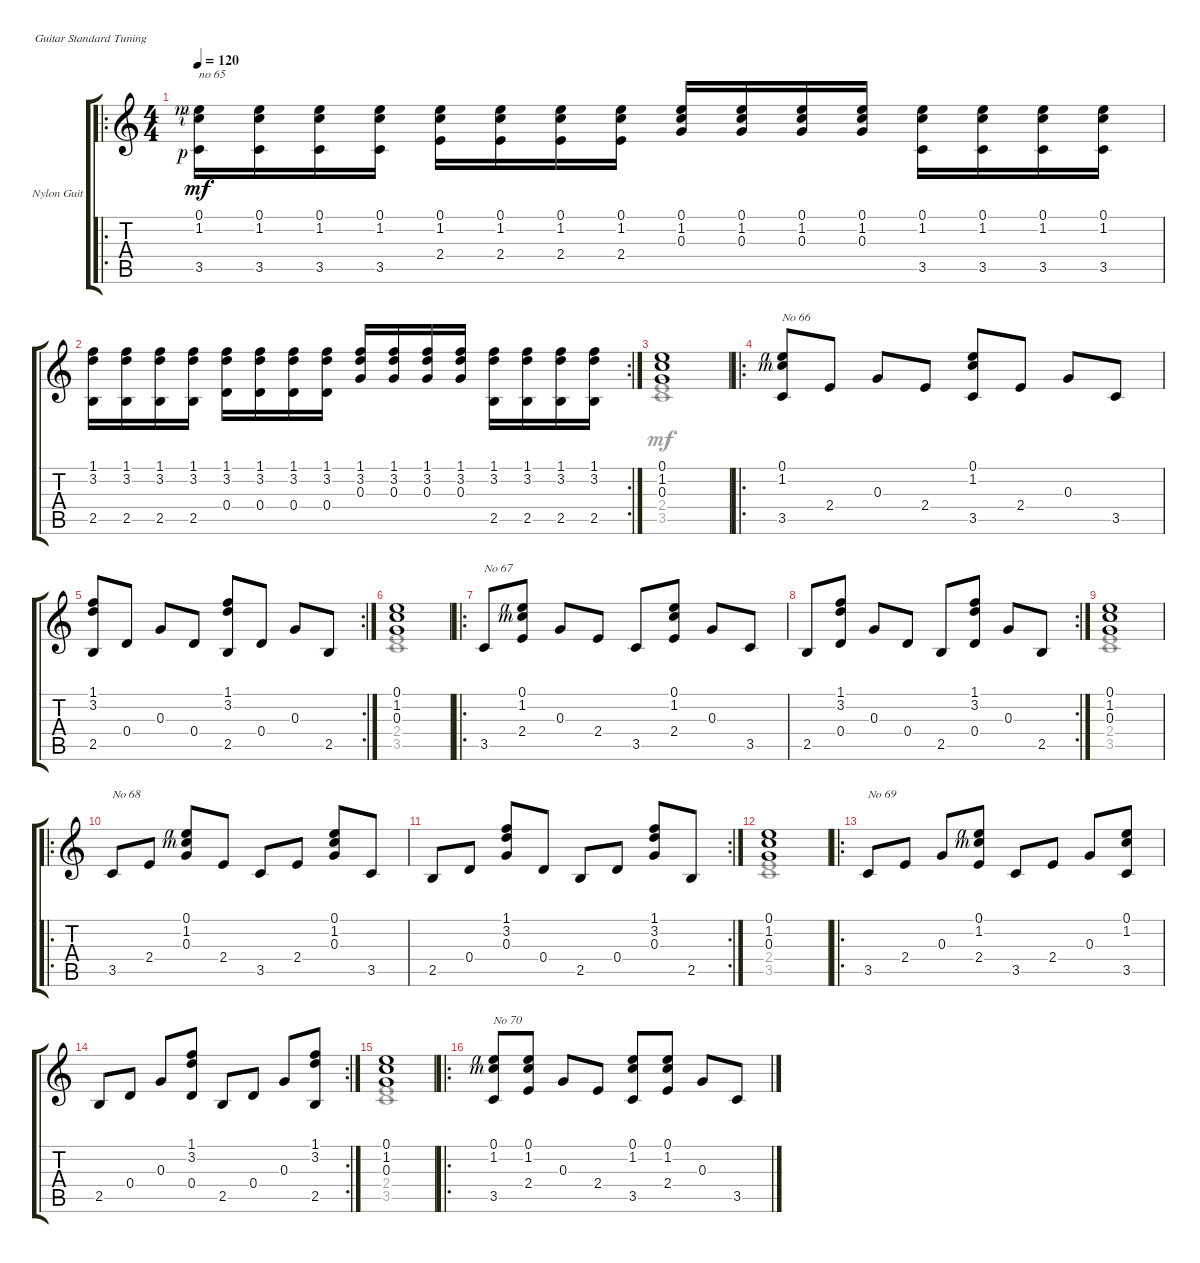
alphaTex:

\defaultSystemsLayout 4
\bracketExtendMode groupsimilarinstruments
\firstSystemTrackNameOrientation horizontal
\otherSystemsTrackNameOrientation horizontal
\track ("Nylon Guitar" "Nylon Guit") {instrument acousticguitarsteel}
\staff {score tabs}
\tuning (E4 B3 G3 D3 A2 E2)
\voice
\ro
\ts (4 4)
\tempo 120
\clef g2
\scale
0.447863
\ks c
(0.1{rf 3} 1.2{rf 2} 3.5{rf 1}).16{txt "no 65" dy mf beam invert} (0.1 1.2 3.5).16 (0.1 1.2 3.5).16 (0.1 1.2 3.5).16 (0.1 1.2 2.4).16{beam invert} (0.1 1.2 2.4).16 (0.1 1.2 2.4).16 (0.1 1.2 2.4).16 (0.1 1.2 0.3).16{beam invert} (0.1 1.2 0.3).16 (0.1 1.2 0.3).16 (0.1 1.2 0.3).16 (0.1 1.2 3.5).16{beam invert} (0.1 1.2 3.5).16 (0.1 1.2 3.5).16 (0.1 1.2 3.5).16 |
\rc 2
\scale
0.434188 (1.1 3.2 2.5).16{beam invert} (1.1 3.2 2.5).16 (1.1 3.2 2.5).16 (1.1 3.2 2.5).16 (1.1 3.2 0.4).16{beam invert} (1.1 3.2 0.4).16 (1.1 3.2 0.4).16 (1.1 3.2 0.4).16 (1.1 3.2 0.3).16{beam invert} (1.1 3.2 0.3).16 (1.1 3.2 0.3).16 (1.1 3.2 0.3).16 (1.1 3.2 2.5).16{beam invert} (1.1 3.2 2.5).16 (1.1 3.2 2.5).16 (1.1 3.2 2.5).16 |
\scale
0.117949 (0.1 1.2 0.3).1 |
\ro
\scale
0.425428 (3.5 0.1{rf 4} 1.2{rf 3}).8{txt "No 66"} 2.4.8 0.3.8 2.4.8 (0.1 1.2 3.5).8 2.4.8 0.3.8 3.5.8 |
\rc 2
\scale
0.405868 (2.5 1.1 3.2).8 0.4.8 0.3.8 0.4.8 (2.5 3.2 1.1).8 0.4.8 0.3.8 2.5.8 |
\scale
0.168704 (0.1 1.2 0.3).1 |
\ro
\scale
0.443128 3.5.8{txt "No 67"} (2.4 0.1{rf 4} 1.2{rf 3}).8 0.3.8 2.4.8 3.5.8 (2.4 1.2 0.1).8 0.3.8 3.5.8 |
\rc 2
\scale
0.393365 2.5.8 (0.4 3.2 1.1).8 0.3.8 0.4.8 2.5.8 (0.4 3.2 1.1).8 0.3.8 2.5.8 |
\scale
0.163507 (0.1 1.2 0.3).1 |
\ro
\scale
0.443128 3.5.8{txt "No 68"} 2.4.8 (0.3 1.2{rf 3} 0.1{rf 4}).8 2.4.8 3.5.8 2.4.8 (0.3 0.1 1.2).8 3.5.8 |
\rc 2
\scale
0.393365 2.5.8 0.4.8 (0.3 1.1 3.2).8 0.4.8 2.5.8 0.4.8 (0.3 1.1 3.2).8 2.5.8 |
\scale
0.163507 (0.1 1.2 0.3).1 |
\ro
\scale
0.443128 3.5.8{txt "No 69"} 2.4.8 0.3.8 (2.4 0.1{rf 4} 1.2{rf 3}).8 3.5.8 2.4.8 0.3.8 (3.5 1.2 0.1).8 |
\rc 2
\scale
0.393365 2.5.8 0.4.8 0.3.8 (0.4 1.1 3.2).8 2.5.8 0.4.8 0.3.8 (2.5 1.1 3.2).8 |
\scale
0.163507 (0.1 1.2 0.3).1 |
\ro
\scale
0.425428 (3.5 0.1{rf 4} 1.2{rf 3}).8{txt "No 70"} (2.4 1.2 0.1).8 0.3.8 2.4.8 (3.5 1.2 0.1).8 (2.4 0.1 1.2).8 0.3.8 3.5.8
\voice
\clef g2
\ottava regular
\simile none
\scale
0.447863
\ks c
|
\scale
0.434188 |
\scale
0.117949 (2.4 3.5).1 |
\scale
0.425428 |
\scale
0.405868 |
\scale
0.168704 (2.4 3.5).1 |
\scale
0.443128 |
\scale
0.393365 |
\scale
0.163507 (2.4 3.5).1 |
\scale
0.443128 |
\scale
0.393365 |
\scale
0.163507 (2.4 3.5).1 |
\scale
0.443128 |
\scale
0.393365 |
\scale
0.163507 (2.4 3.5).1 |
\scale
0.425428
